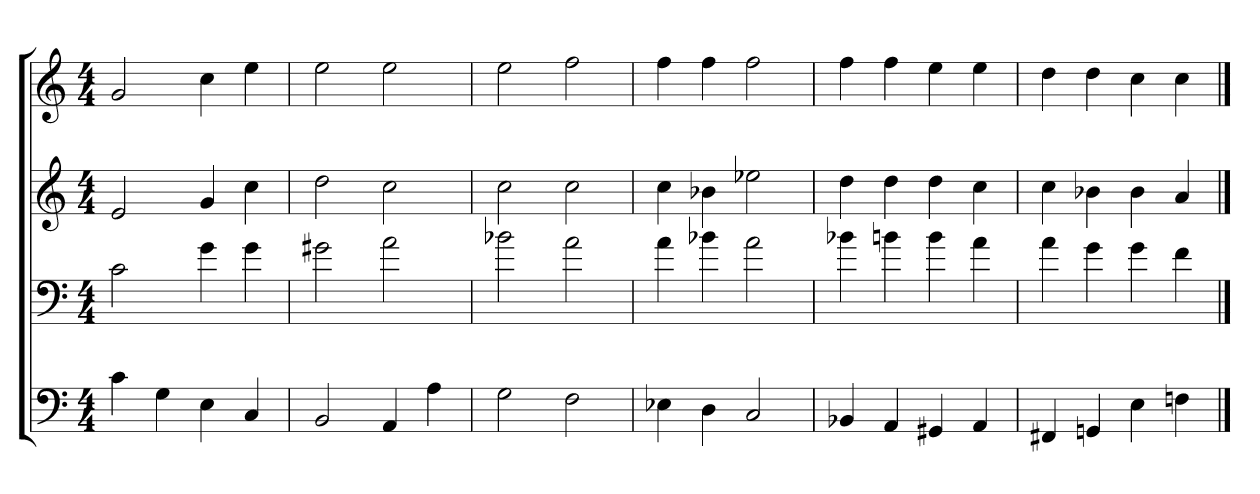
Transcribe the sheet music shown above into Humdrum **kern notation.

**kern	**kern	**kern	**kern
*part4	*part3	*part2	*part1
*staff4	*staff3	*staff2	*staff1
*clefF4	*clefF4	*clefG2	*clefG2
*k[]	*k[]	*k[]	*k[]
*C:	*C:	*C:	*C:
*M4/4	*M4/4	*M4/4	*M4/4
=1	=1	=1	=1
4c	2c	2e	2g
4G	.	.	.
4E	4g	4g	4cc
4C	4g	4cc	4ee
=2	=2	=2	=2
2BB	2g#X	2dd	2ee
4AA	2a	2cc	2ee
4A	.	.	.
=3	=3	=3	=3
2G	2b-X	2cc	2ee
2F	2a	2cc	2ff
=4	=4	=4	=4
4E-X	4a	4cc	4ff
4D	4b-X	4b-X	4ff
2C	2a	2ee-X	2ff
=5	=5	=5	=5
4BB-X	4b-X	4dd	4ff
4AA	4bn	4dd	4ff
4GG#X	4b	4dd	4ee
4AA	4a	4cc	4ee
=6	=6	=6	=6
4FF#X	4a	4cc	4dd
4GGn	4g	4b-X	4dd
4E	4g	4b-	4cc
4Fn	4f	4a	4cc
==	==	==	==
*-	*-	*-	*-
